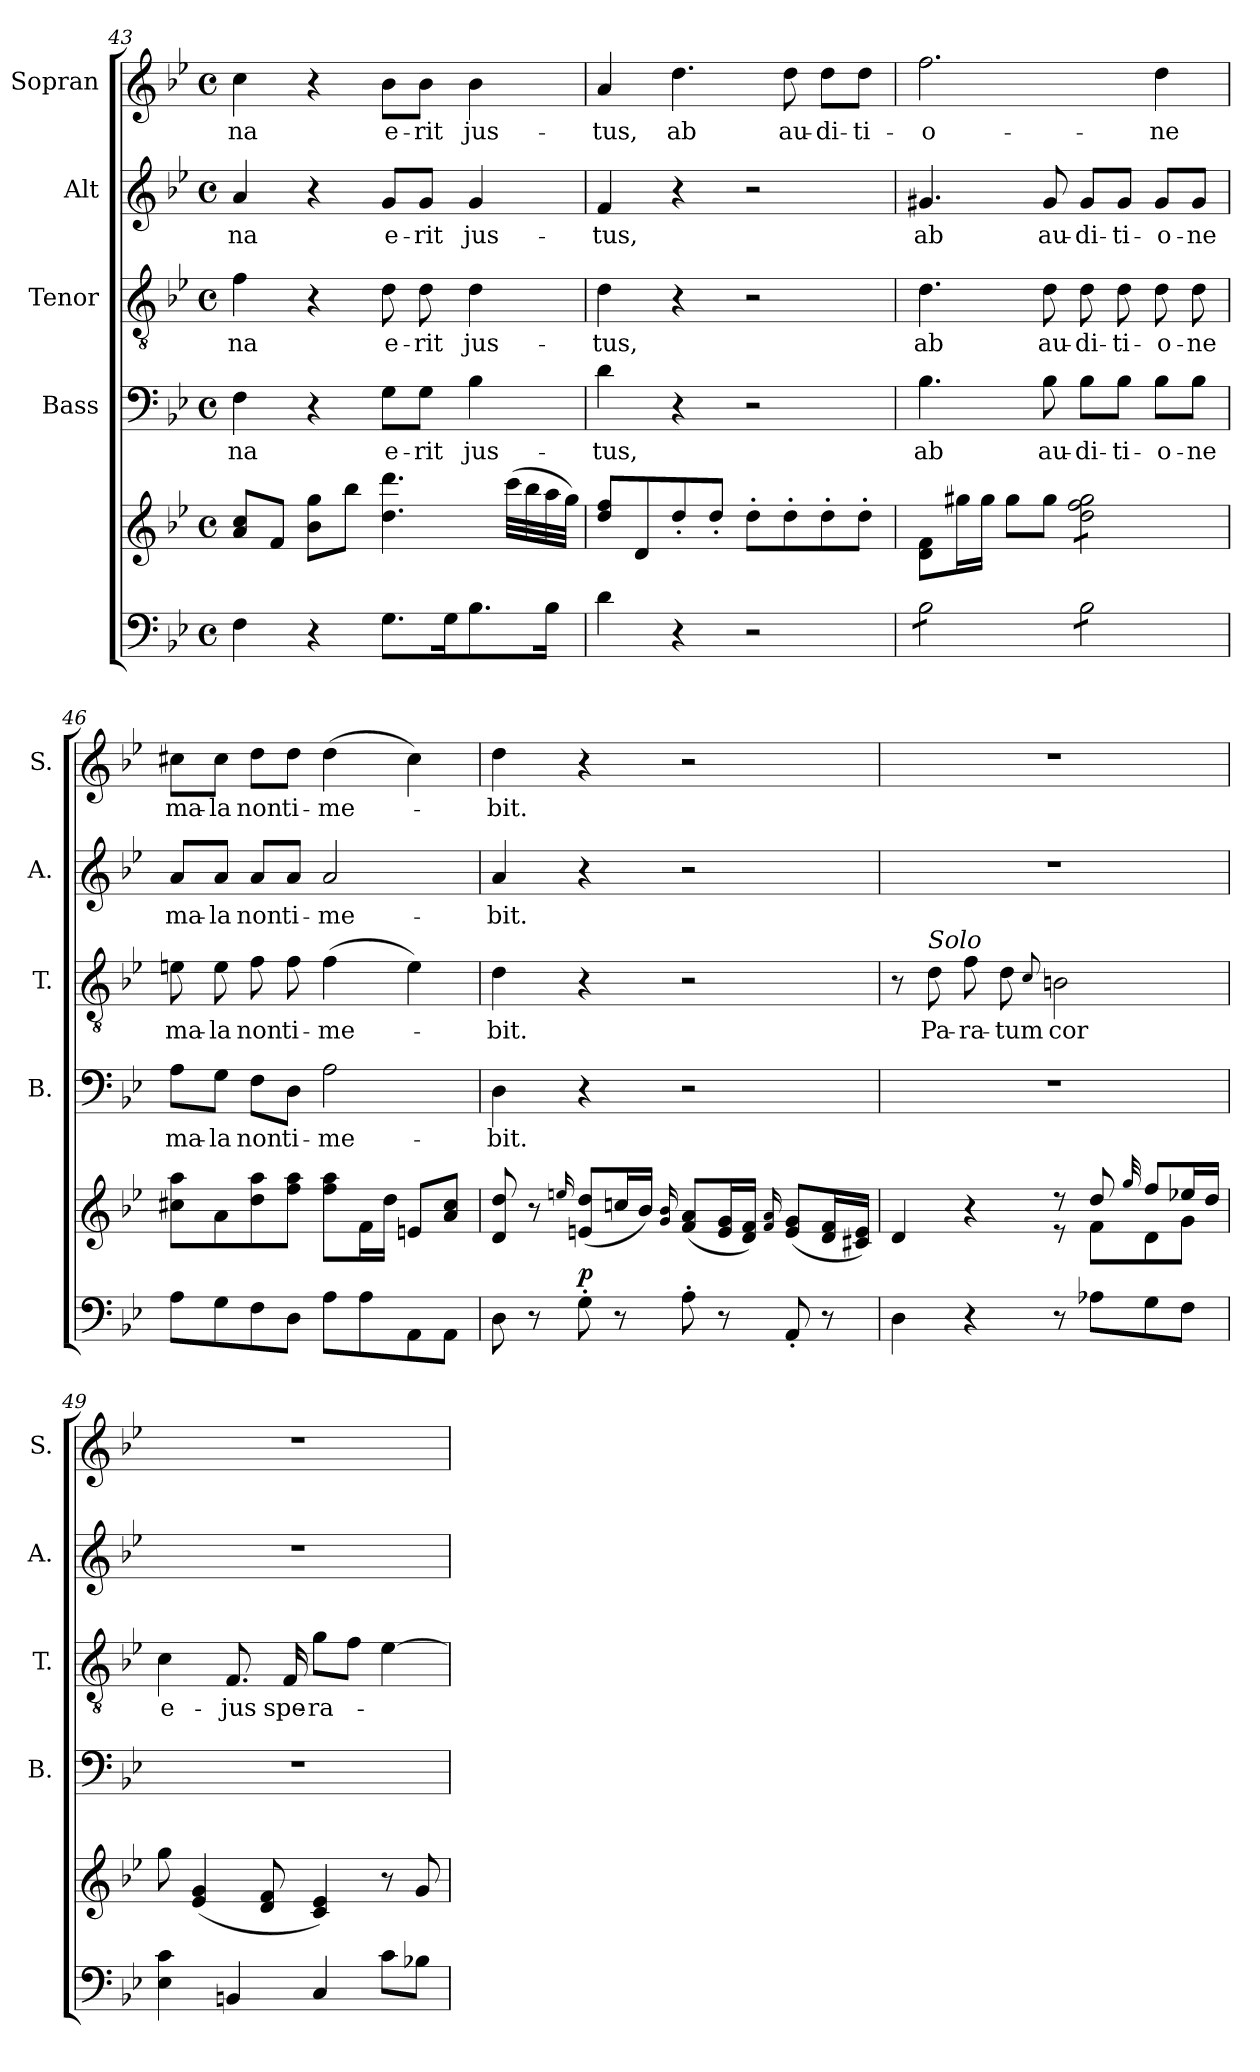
**kern	**kern	**dynam	**kern	**text	**kern	**text	**kern	**text	**kern	**text
*part5	*part5	*part5	*part4	*part4	*part3	*part3	*part2	*part2	*part1	*part1
*staff6	*staff5	*staff5/6	*staff4	*staff4	*staff3	*staff3	*staff2	*staff2	*staff1	*staff1
*	*	*	*I"Bass	*	*I"Tenor	*	*I"Alt	*	*I"Sopran	*
*	*	*	*I'B.	*	*I'T.	*	*I'A.	*	*I'S.	*
*clefF4	*clefG2	*	*clefF4	*	*clefGv2	*	*clefG2	*	*clefG2	*
*k[b-e-]	*k[b-e-]	*	*k[b-e-]	*	*k[b-e-]	*	*k[b-e-]	*	*k[b-e-]	*
*B-:	*B-:	*	*B-:	*	*B-:	*	*B-:	*	*B-:	*
*M4/4	*M4/4	*	*M4/4	*	*M4/4	*	*M4/4	*	*M4/4	*
*met(c)	*met(c)	*	*met(c)	*	*met(c)	*	*met(c)	*	*met(c)	*
=43	=43	=43	=43	=43	=43	=43	=43	=43	=43	=43
!	!	!	!	!LO:LY:b	!	!LO:LY:b	!	!LO:LY:b	!	!LO:LY:b
4F\	8a/ 8cc/L	.	4F\	-na	4f\	-na	4a/	-na	4cc\	-na
.	8f/J	.	.	.	.	.	.	.	.	.
4r	8b-\ 8gg\L	.	4r	.	4r	.	4r	.	4r	.
.	8bb-\J	.	.	.	.	.	.	.	.	.
!	!	!	!	!LO:LY:b	!	!LO:LY:b	!	!LO:LY:b	!	!LO:LY:b
8.G\L	4.dd\ 4.ddd\	.	8G\L	e-	8d\	e-	8g/L	e-	8b-\L	e-
!	!	!	!	!LO:LY:b	!	!LO:LY:b	!	!LO:LY:b	!	!LO:LY:b
.	.	.	8G\J	-rit	8d\	-rit	8g/J	-rit	8b-\J	-rit
16G\k	.	.	.	.	.	.	.	.	.	.
!	!	!	!	!LO:LY:b	!	!LO:LY:b	!	!LO:LY:b	!	!LO:LY:b
8.B-\	.	.	4B-\	jus-	4d\	jus-	4g/	jus-	4b-\	jus-
.	(>32ccc\LLL	.	.	.	.	.	.	.	.	.
.	32bb-\	.	.	.	.	.	.	.	.	.
16B-\Jk	32aa\	.	.	.	.	.	.	.	.	.
.	32gg\JJJ)	.	.	.	.	.	.	.	.	.
!!LO:LB:g=z
=44	=44	=44	=44	=44	=44	=44	=44	=44	=44	=44
!	!	!	!	!LO:LY:b	!	!LO:LY:b	!	!LO:LY:b	!	!LO:LY:b
4d\	8dd/ 8ff/L	.	4d\	-tus,	4d\	-tus,	4f/	-tus,	4a/	-tus,
.	8d/	.	.	.	.	.	.	.	.	.
!	!	!	!	!	!	!	!	!	!	!LO:LY:b
4r	8dd'</	.	4r	.	4r	.	4r	.	4.dd\	ab
.	8dd'</J	.	.	.	.	.	.	.	.	.
2r	8dd'>\L	.	2r	.	2r	.	2r	.	.	.
!	!	!	!	!	!	!	!	!	!	!LO:LY:b
.	8dd'>\	.	.	.	.	.	.	.	8dd\	au-
!	!	!	!	!	!	!	!	!	!	!LO:LY:b
.	8dd'>\	.	.	.	.	.	.	.	8dd\L	-di-
!	!	!	!	!	!	!	!	!	!	!LO:LY:b
.	8dd'>\J	.	.	.	.	.	.	.	8dd\J	-ti-
=45	=45	=45	=45	=45	=45	=45	=45	=45	=45	=45
!	!	!	!	!LO:LY:b	!	!LO:LY:b	!	!LO:LY:b	!	!LO:LY:b
*tremolo	*	*	*	*	*	*	*	*	*	*
8B-\L	8d\ 8f\L	.	4.B-\	ab	4.d\	ab	4.g#X/	ab	2.ff\	-o-
8B-\	16gg#X\L	.	.	.	.	.	.	.	.	.
.	16gg#\JJ	.	.	.	.	.	.	.	.	.
8B-\	8gg#\L	.	.	.	.	.	.	.	.	.
!	!	!	!	!LO:LY:b	!	!LO:LY:b	!	!LO:LY:b	!	!
8B-\J	8gg#\J	.	8B-\	au-	8d\	au-	8g#/	au-	.	.
!	!	!	!	!LO:LY:b	!	!LO:LY:b	!	!LO:LY:b	!	!
*	*tremolo	*	*	*	*	*	*	*	*	*
8B-\L	8dd\ 8ff\ 8gg#\L	.	8B-\L	-di-	8d\	-di-	8g#/L	-di-	.	.
!	!	!	!	!LO:LY:b	!	!LO:LY:b	!	!LO:LY:b	!	!
8B-\	8dd\ 8ff\ 8gg#\	.	8B-\J	-ti-	8d\	-ti-	8g#/J	-ti-	.	.
!	!	!	!	!LO:LY:b	!	!LO:LY:b	!	!LO:LY:b	!	!LO:LY:b
8B-\	8dd\ 8ff\ 8gg#\	.	8B-\L	-o-	8d\	-o-	8g#/L	-o-	4dd\	-ne
!	!	!	!	!LO:LY:b	!	!LO:LY:b	!	!LO:LY:b	!	!
8B-\J	8dd\ 8ff\ 8gg#\J	.	8B-\J	-ne	8d\	-ne	8g#/J	-ne	.	.
*	*Xtremolo	*	*	*	*	*	*	*	*	*
*Xtremolo	*	*	*	*	*	*	*	*	*	*
=46	=46	=46	=46	=46	=46	=46	=46	=46	=46	=46
!	!	!	!	!LO:LY:b	!	!LO:LY:b	!	!LO:LY:b	!	!LO:LY:b
8A\L	8cc#X\ 8aa\L	.	8A\L	ma-	8en\	ma-	8a/L	ma-	8cc#X\L	ma-
!	!	!	!	!LO:LY:b	!	!LO:LY:b	!	!LO:LY:b	!	!LO:LY:b
8G\	8a\	.	8G\J	-la	8e\	-la	8a/J	-la	8cc#\J	-la
!	!	!	!	!LO:LY:b	!	!LO:LY:b	!	!LO:LY:b	!	!LO:LY:b
8F\	8dd\ 8aa\	.	8F\L	non	8f\	non	8a/L	non	8dd\L	non
!	!	!	!	!LO:LY:b	!	!LO:LY:b	!	!LO:LY:b	!	!LO:LY:b
8D\J	8ff\ 8aa\J	.	8D\J	ti-	8f\	ti-	8a/J	ti-	8dd\J	ti-
!	!	!	!	!LO:LY:b	!	!LO:LY:b	!	!LO:LY:b	!	!LO:LY:b
8A\L	8ff\ 8aa\L	.	2A\	-me-	(>4f\	-me-	2a/	-me-	(>4dd\	-me-
8A\	16f\L	.	.	.	.	.	.	.	.	.
.	16dd\JJ	.	.	.	.	.	.	.	.	.
8AA\	8en/L	.	.	.	4e\)	.	.	.	4cc#\)	.
8AA\J	8a/ 8cc#/J	.	.	.	.	.	.	.	.	.
!!LO:PB:g=z
=47	=47	=47	=47	=47	=47	=47	=47	=47	=47	=47
!	!	!	!	!LO:LY:b	!	!LO:LY:b	!	!LO:LY:b	!	!LO:LY:b
8D\	8d/ 8dd/	.	4D\	-bit.	4d\	-bit.	4a/	-bit.	4dd\	-bit.
8r	8r	.	.	.	.	.	.	.	.	.
.	16qqeen/	.	.	.	.	.	.	.	.	.
!	!	!LO:DY:a=2	!	!	!	!	!	!	!	!
8G'>\	(<8en/ 8dd/L	p	4r	.	4r	.	4r	.	4r	.
8r	16ccn/L	.	.	.	.	.	.	.	.	.
.	16b-/JJ)	.	.	.	.	.	.	.	.	.
.	16qqg/ 16qqb-/	.	.	.	.	.	.	.	.	.
8A'>\	(<8f/ 8a/L	.	2r	.	2r	.	2r	.	2r	.
8r	16e/ 16g/L	.	.	.	.	.	.	.	.	.
.	16d/ 16f/JJ)	.	.	.	.	.	.	.	.	.
.	16qqf/ 16qqa/	.	.	.	.	.	.	.	.	.
8AA'</	(<8e/ 8g/L	.	.	.	.	.	.	.	.	.
8r	16d/ 16f/L	.	.	.	.	.	.	.	.	.
.	16c#X/ 16e/JJ)	.	.	.	.	.	.	.	.	.
=48	=48	=48	=48	=48	=48	=48	=48	=48	=48	=48
*	*^	*	*	*	*	*	*	*	*	*
4D\	4d/	2ryy	.	1r	.	8r	.	1r	.	1r	.
!	!	!	!	!	!	!LO:TX:a:i:t=Solo	!	!	!	!	!
!	!	!	!	!	!	!	!LO:LY:b	!	!	!	!
.	.	.	.	.	.	8d\	Pa-	.	.	.	.
!	!	!	!	!	!	!	!LO:LY:b	!	!	!	!
4r	4r	.	.	.	.	8f\	-ra-	.	.	.	.
!	!	!	!	!	!	!	!LO:LY:b	!	!	!	!
.	.	.	.	.	.	8d\	-tum	.	.	.	.
.	.	.	.	.	.	8qqc/	.	.	.	.	.
!	!	!	!	!	!	!	!LO:LY:b	!	!	!	!
8r	8r	8r	.	.	.	2Bn\	cor	.	.	.	.
8A-X\L	8dd/	8f\L	.	.	.	.	.	.	.	.	.
.	32qqgg/	.	.	.	.	.	.	.	.	.	.
8G\	8ff/L	8d\	.	.	.	.	.	.	.	.	.
8F\J	16ee-X/L	8g\J	.	.	.	.	.	.	.	.	.
.	16dd/JJ	.	.	.	.	.	.	.	.	.	.
*	*v	*v	*	*	*	*	*	*	*	*	*
=49	=49	=49	=49	=49	=49	=49	=49	=49	=49	=49
!	!	!	!	!	!	!LO:LY:b	!	!	!	!
4E-\ 4c\	8gg\	.	1r	.	4c\	e-	1r	.	1r	.
.	(<4e-/ 4g/	.	.	.	.	.	.	.	.	.
!	!	!	!	!	!	!LO:LY:b	!	!	!	!
4BBn/	.	.	.	.	8.F/	-jus	.	.	.	.
.	8d/ 8f/	.	.	.	.	.	.	.	.	.
!	!	!	!	!	!	!LO:LY:b	!	!	!	!
.	.	.	.	.	16F/	spe-	.	.	.	.
!	!	!	!	!	!	!LO:LY:b	!	!	!	!
4C/	4c/ 4e-/)	.	.	.	8g\L	-ra-	.	.	.	.
.	.	.	.	.	8f\J	.	.	.	.	.
8c\L	8r	.	.	.	[4e-\	.	.	.	.	.
8B-X\J	8g/	.	.	.	.	.	.	.	.	.
=	=	=	=	=	=	=	=	=	=	=
*-	*-	*-	*-	*-	*-	*-	*-	*-	*-	*-
